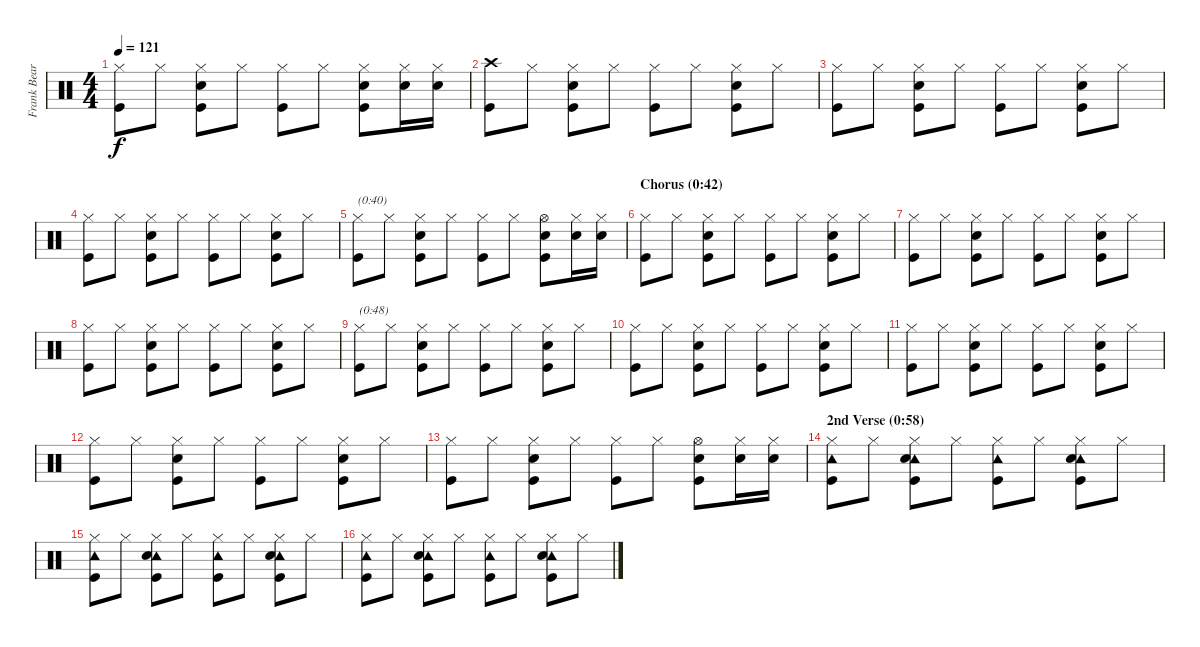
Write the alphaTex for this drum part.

\track ("Frank Beard" "Frank Bear") {instrument percussion}
\staff {score}
\articulation defaults
\ts (4 4)
\tempo 121
\clef neutral
\ks c
("Hi-Hat (closed)" "Kick (hit)").8{dy f} "Hi-Hat (closed)".8 ("Hi-Hat (closed)" "Electric Snare (hit)" "Kick (hit)").8 "Hi-Hat (closed)".8 ("Hi-Hat (closed)" "Kick (hit)").8 "Hi-Hat (closed)".8 ("Hi-Hat (closed)" "Electric Snare (hit)" "Kick (hit)").8 ("Hi-Hat (closed)" "Electric Snare (hit)").16 ("Hi-Hat (closed)" "Electric Snare (hit)").16 |
("Crash high (hit)" "Kick (hit)").8 "Hi-Hat (closed)".8 ("Hi-Hat (closed)" "Electric Snare (hit)" "Kick (hit)").8 "Hi-Hat (closed)".8 ("Hi-Hat (closed)" "Kick (hit)").8 "Hi-Hat (closed)".8 ("Hi-Hat (closed)" "Electric Snare (hit)" "Kick (hit)").8 "Hi-Hat (closed)".8 |
("Hi-Hat (closed)" "Kick (hit)").8 "Hi-Hat (closed)".8 ("Hi-Hat (closed)" "Electric Snare (hit)" "Kick (hit)").8 "Hi-Hat (closed)".8 ("Hi-Hat (closed)" "Kick (hit)").8 "Hi-Hat (closed)".8 ("Hi-Hat (closed)" "Electric Snare (hit)" "Kick (hit)").8 "Hi-Hat (closed)".8 |
("Hi-Hat (closed)" "Kick (hit)").8 "Hi-Hat (closed)".8 ("Hi-Hat (closed)" "Electric Snare (hit)" "Kick (hit)").8 "Hi-Hat (closed)".8 ("Hi-Hat (closed)" "Kick (hit)").8 "Hi-Hat (closed)".8 ("Hi-Hat (closed)" "Electric Snare (hit)" "Kick (hit)").8 "Hi-Hat (closed)".8 |
("Hi-Hat (closed)" "Kick (hit)").8{txt "(0:40)"} "Hi-Hat (closed)".8 ("Hi-Hat (closed)" "Electric Snare (hit)" "Kick (hit)").8 "Hi-Hat (closed)".8 ("Hi-Hat (closed)" "Kick (hit)").8 "Hi-Hat (closed)".8 ("Hi-Hat (open)" "Electric Snare (hit)" "Kick (hit)").8 ("Hi-Hat (closed)" "Electric Snare (hit)").16 ("Hi-Hat (closed)" "Electric Snare (hit)").16 |
\section ("" "Chorus (0:42)")
("Hi-Hat (closed)" "Kick (hit)").8 "Hi-Hat (closed)".8 ("Hi-Hat (closed)" "Electric Snare (hit)" "Kick (hit)").8 "Hi-Hat (closed)".8 ("Hi-Hat (closed)" "Kick (hit)").8 "Hi-Hat (closed)".8 ("Hi-Hat (closed)" "Electric Snare (hit)" "Kick (hit)").8 "Hi-Hat (closed)".8 |
("Hi-Hat (closed)" "Kick (hit)").8 "Hi-Hat (closed)".8 ("Hi-Hat (closed)" "Electric Snare (hit)" "Kick (hit)").8 "Hi-Hat (closed)".8 ("Hi-Hat (closed)" "Kick (hit)").8 "Hi-Hat (closed)".8 ("Hi-Hat (closed)" "Electric Snare (hit)" "Kick (hit)").8 "Hi-Hat (closed)".8 |
("Hi-Hat (closed)" "Kick (hit)").8 "Hi-Hat (closed)".8 ("Hi-Hat (closed)" "Electric Snare (hit)" "Kick (hit)").8 "Hi-Hat (closed)".8 ("Hi-Hat (closed)" "Kick (hit)").8 "Hi-Hat (closed)".8 ("Hi-Hat (closed)" "Electric Snare (hit)" "Kick (hit)").8 "Hi-Hat (closed)".8 |
("Hi-Hat (closed)" "Kick (hit)").8{txt "(0:48)"} "Hi-Hat (closed)".8 ("Hi-Hat (closed)" "Electric Snare (hit)" "Kick (hit)").8 "Hi-Hat (closed)".8 ("Hi-Hat (closed)" "Kick (hit)").8 "Hi-Hat (closed)".8 ("Hi-Hat (closed)" "Electric Snare (hit)" "Kick (hit)").8 "Hi-Hat (closed)".8 |
("Hi-Hat (closed)" "Kick (hit)").8 "Hi-Hat (closed)".8 ("Hi-Hat (closed)" "Electric Snare (hit)" "Kick (hit)").8 "Hi-Hat (closed)".8 ("Hi-Hat (closed)" "Kick (hit)").8 "Hi-Hat (closed)".8 ("Hi-Hat (closed)" "Electric Snare (hit)" "Kick (hit)").8 "Hi-Hat (closed)".8 |
("Hi-Hat (closed)" "Kick (hit)").8 "Hi-Hat (closed)".8 ("Hi-Hat (closed)" "Electric Snare (hit)" "Kick (hit)").8 "Hi-Hat (closed)".8 ("Hi-Hat (closed)" "Kick (hit)").8 "Hi-Hat (closed)".8 ("Hi-Hat (closed)" "Electric Snare (hit)" "Kick (hit)").8 "Hi-Hat (closed)".8 |
("Hi-Hat (closed)" "Kick (hit)").8 "Hi-Hat (closed)".8 ("Hi-Hat (closed)" "Electric Snare (hit)" "Kick (hit)").8 "Hi-Hat (closed)".8 ("Hi-Hat (closed)" "Kick (hit)").8 "Hi-Hat (closed)".8 ("Hi-Hat (closed)" "Electric Snare (hit)" "Kick (hit)").8 "Hi-Hat (closed)".8 |
("Hi-Hat (closed)" "Kick (hit)").8 "Hi-Hat (closed)".8 ("Hi-Hat (closed)" "Electric Snare (hit)" "Kick (hit)").8 "Hi-Hat (closed)".8 ("Hi-Hat (closed)" "Kick (hit)").8 "Hi-Hat (closed)".8 ("Hi-Hat (open)" "Electric Snare (hit)" "Kick (hit)").8 ("Hi-Hat (closed)" "Electric Snare (hit)").16 ("Hi-Hat (closed)" "Electric Snare (hit)").16 |
\section ("" "2nd Verse (0:58)")
("Hi-Hat (closed)" "Tambourine (hit)" "Kick (hit)").8 "Hi-Hat (closed)".8 ("Hi-Hat (closed)" "Tambourine (hit)" "Electric Snare (hit)" "Kick (hit)").8 "Hi-Hat (closed)".8 ("Hi-Hat (closed)" "Tambourine (hit)" "Kick (hit)").8 "Hi-Hat (closed)".8 ("Hi-Hat (closed)" "Tambourine (hit)" "Electric Snare (hit)" "Kick (hit)").8 "Hi-Hat (closed)".8 |
("Hi-Hat (closed)" "Tambourine (hit)" "Kick (hit)").8 "Hi-Hat (closed)".8 ("Hi-Hat (closed)" "Tambourine (hit)" "Electric Snare (hit)" "Kick (hit)").8 "Hi-Hat (closed)".8 ("Hi-Hat (closed)" "Tambourine (hit)" "Kick (hit)").8 "Hi-Hat (closed)".8 ("Hi-Hat (closed)" "Tambourine (hit)" "Electric Snare (hit)" "Kick (hit)").8 "Hi-Hat (closed)".8 |
("Hi-Hat (closed)" "Tambourine (hit)" "Kick (hit)").8 "Hi-Hat (closed)".8 ("Hi-Hat (closed)" "Tambourine (hit)" "Electric Snare (hit)" "Kick (hit)").8 "Hi-Hat (closed)".8 ("Hi-Hat (closed)" "Tambourine (hit)" "Kick (hit)").8 "Hi-Hat (closed)".8 ("Hi-Hat (closed)" "Tambourine (hit)" "Electric Snare (hit)" "Kick (hit)").8 "Hi-Hat (closed)".8
